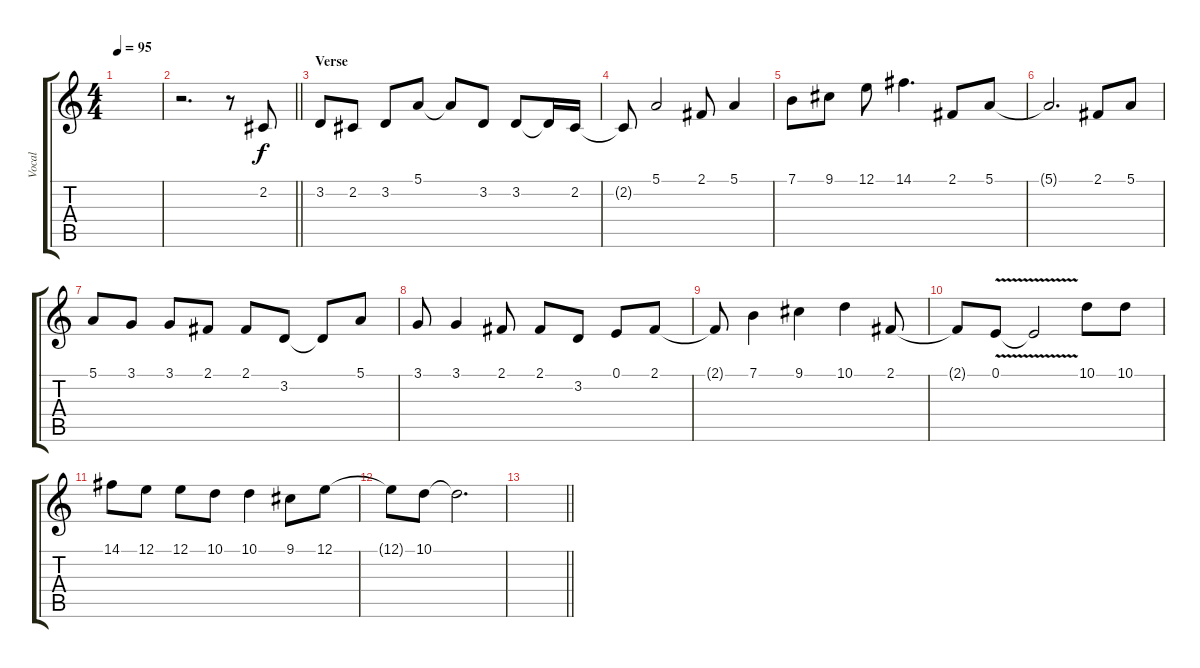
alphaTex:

\track ("Vocal" "Vocal") {instrument flute}
\staff {score tabs}
\tuning (E4 B3 G3 D3 A2 E2) {hide}
\ts (4 4)
\tempo 95
\clef g2
\ks c
|
\barLineRight lightlight
r.2{d} r.8 2.2.8 |
\section ("" "Verse")
3.2.8 2.2.8 3.2.8 5.1.8 5.1{t}.8 3.2.8 3.2.8 3.2{t}.16 2.2.16 |
2.2{t}.8 5.1.2 2.1.8 5.1.4 |
7.1.8 9.1.8 12.1.8 14.1.4{d} 2.1.8 5.1.8 |
5.1{t}.2{d} 2.1.8 5.1.8 |
5.1.8 3.1.8 3.1.8 2.1.8 2.1.8 3.2.8 3.2{t}.8 5.1.8 |
3.1.8 3.1.4 2.1.8 2.1.8 3.2.8 0.1.8 2.1.8 |
2.1{t}.8 7.1.4 9.1.4 10.1.4 2.1.8 |
2.1{t}.8 0.1{v}.8 0.1{t}.2 10.1.8 10.1.8 |
14.1.8 12.1.8 12.1.8 10.1.8 10.1.4 9.1.8 12.1.8 |
12.1{t}.8 10.1.8 10.1{t}.2{d} |
\barLineRight lightlight
